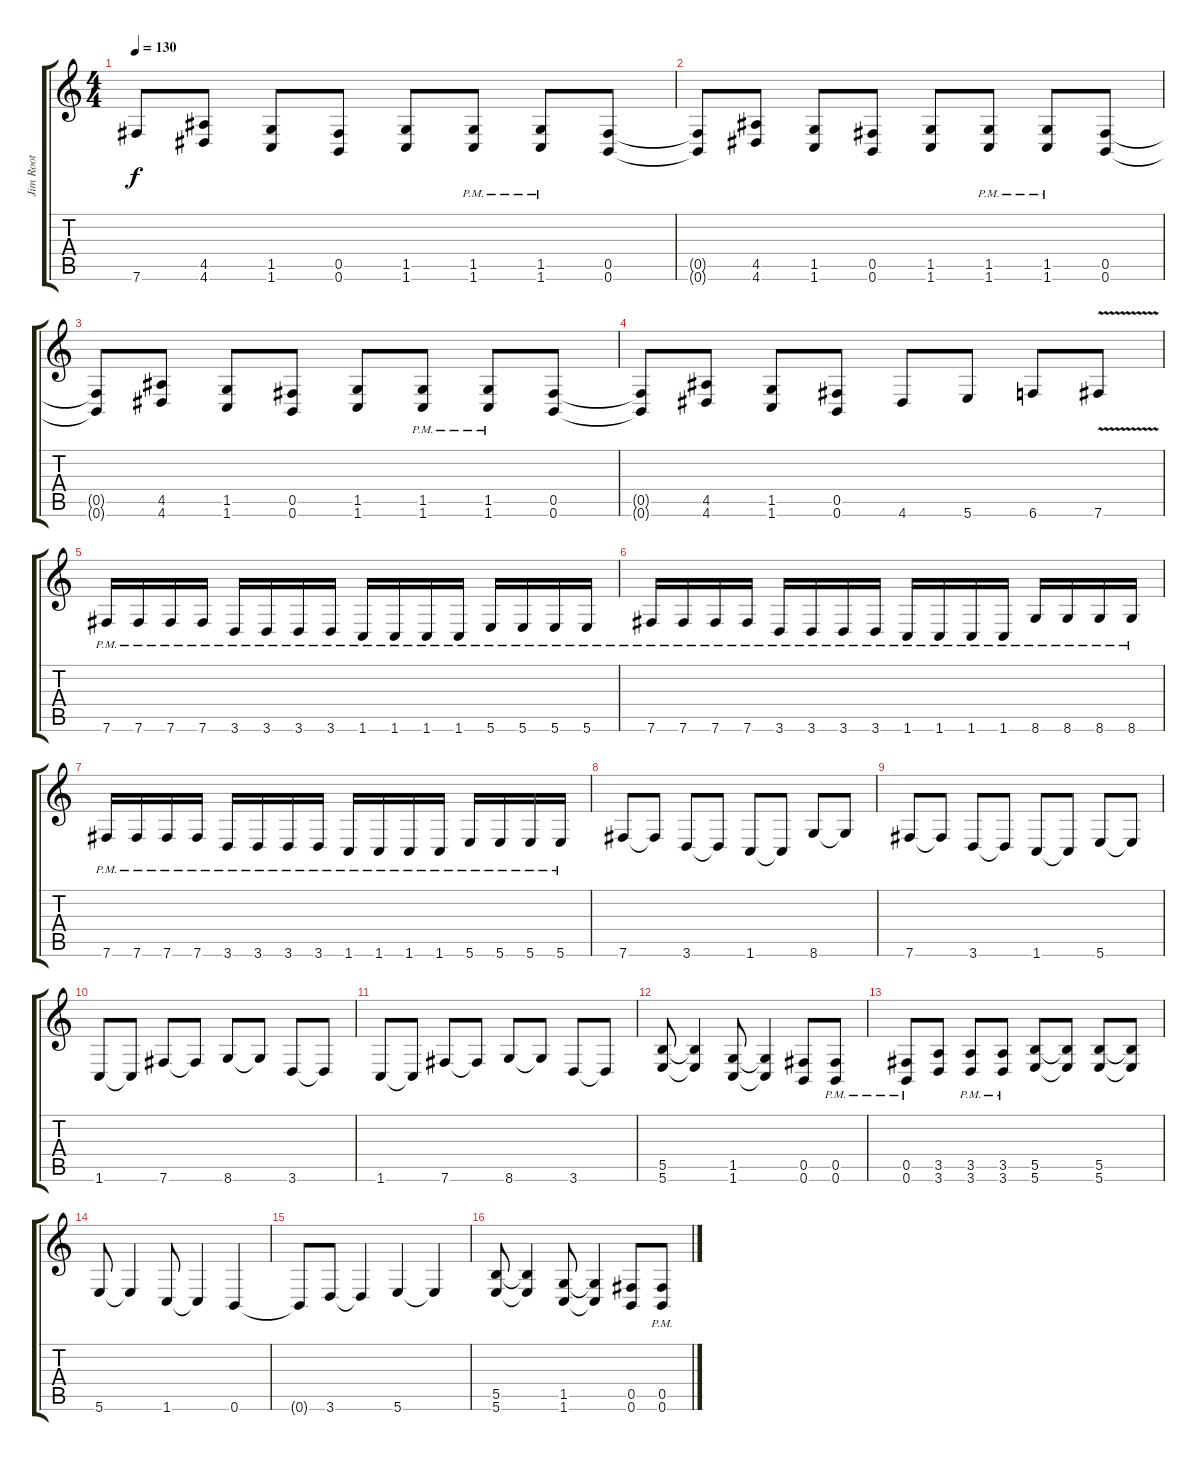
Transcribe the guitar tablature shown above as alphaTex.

\track ("Jim Root" "Jim Root") {instrument distortionguitar}
\staff {score tabs}
\tuning (Db4 Ab3 E3 B2 Gb2 B1) {hide}
\ts (4 4)
\tempo 130
\clef g2
\ks c
7.6{t}.8{dy f} (4.5 4.6).8 (1.5 1.6).8 (0.5 0.6).8 (1.5 1.6).8 (1.5{pm} 1.6{pm}).8 (1.5{pm} 1.6{pm}).8 (0.5 0.6).8 |
(0.5{t} 0.6{t}).8 (4.5 4.6).8 (1.5 1.6).8 (0.5 0.6).8 (1.5 1.6).8 (1.5{pm} 1.6{pm}).8 (1.5{pm} 1.6{pm}).8 (0.5 0.6).8 |
(0.5{t} 0.6{t}).8 (4.5 4.6).8 (1.5 1.6).8 (0.5 0.6).8 (1.5 1.6).8 (1.5{pm} 1.6{pm}).8 (1.5{pm} 1.6{pm}).8 (0.5 0.6).8 |
(0.5{t} 0.6{t}).8 (4.5 4.6).8 (1.5 1.6).8 (0.5 0.6).8 4.6.8 5.6.8 6.6.8 7.6{v}.8 |
7.6{pm}.16 7.6{pm}.16 7.6{pm}.16 7.6{pm}.16 3.6{pm}.16 3.6{pm}.16 3.6{pm}.16 3.6{pm}.16 1.6{pm}.16 1.6{pm}.16 1.6{pm}.16 1.6{pm}.16 5.6{pm}.16 5.6{pm}.16 5.6{pm}.16 5.6{pm}.16 |
7.6{pm}.16 7.6{pm}.16 7.6{pm}.16 7.6{pm}.16 3.6{pm}.16 3.6{pm}.16 3.6{pm}.16 3.6{pm}.16 1.6{pm}.16 1.6{pm}.16 1.6{pm}.16 1.6{pm}.16 8.6{pm}.16 8.6{pm}.16 8.6{pm}.16 8.6{pm}.16 |
7.6{pm}.16 7.6{pm}.16 7.6{pm}.16 7.6{pm}.16 3.6{pm}.16 3.6{pm}.16 3.6{pm}.16 3.6{pm}.16 1.6{pm}.16 1.6{pm}.16 1.6{pm}.16 1.6{pm}.16 5.6{pm}.16 5.6{pm}.16 5.6{pm}.16 5.6{pm}.16 |
7.6.8 7.6{t}.8 3.6.8 3.6{t}.8 1.6.8 1.6{t}.8 8.6.8 8.6{t}.8 |
7.6.8 7.6{t}.8 3.6.8 3.6{t}.8 1.6.8 1.6{t}.8 5.6.8 5.6{t}.8 |
1.6.8 1.6{t}.8 7.6.8 7.6{t}.8 8.6.8 8.6{t}.8 3.6.8 3.6{t}.8 |
1.6.8 1.6{t}.8 7.6.8 7.6{t}.8 8.6.8 8.6{t}.8 3.6.8 3.6{t}.8 |
(5.5 5.6).8 (5.5{t} 5.6{t}).4 (1.5 1.6).8 (1.5{t} 1.6{t}).4 (0.5 0.6).8 (0.5{pm} 0.6{pm}).8 |
(0.5{pm} 0.6{pm}).8 (3.5 3.6).8 (3.5{pm} 3.6{pm}).8 (3.5{pm} 3.6{pm}).8 (5.5 5.6).8 (5.5{t} 5.6{t}).8 (5.5 5.6).8 (5.5{t} 5.6{t}).8 |
5.6.8 5.6{t}.4 1.6.8 1.6{t}.4 0.6.4 |
0.6{t}.8 3.6.8 3.6{t}.4 5.6.4 5.6{t}.4 |
(5.5 5.6).8 (5.5{t} 5.6{t}).4 (1.5 1.6).8 (1.5{t} 1.6{t}).4 (0.5 0.6).8 (0.5{pm} 0.6{pm}).8
